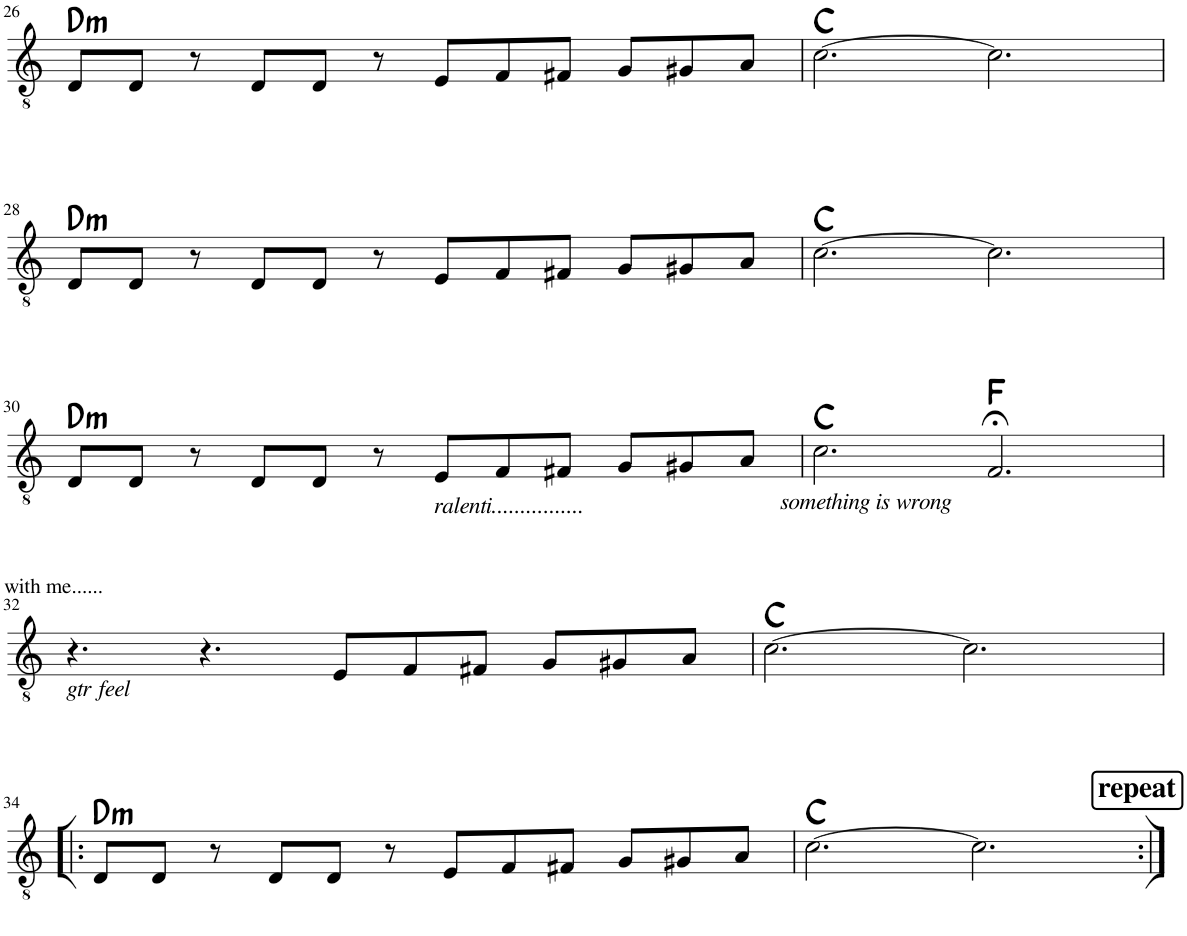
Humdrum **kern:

**kern	**harte
*part1	*part1
*staff1	*
*I"Classical Guitar	*
*I'Guit.	*
!!LO:PB:g=z
*clefGv2	*
*k[]	*
*M12/8	*
=26	=26
!	!LO:H:kt=m
8D/L	D:min
8D/J	.
8r	.
8D/L	.
8D/J	.
8r	.
8E/L	.
8F/	.
8F#X/J	.
8G/L	.
8G#X/	.
8A/J	.
=27	=27
[2.c\	C:maj
2.c\]	.
!!LO:LB:g=z
=28	=28
!	!LO:H:kt=m
8D/L	D:min
8D/J	.
8r	.
8D/L	.
8D/J	.
8r	.
8E/L	.
8F/	.
8F#X/J	.
8G/L	.
8G#X/	.
8A/J	.
=29	=29
[2.c\	C:maj
2.c\]	.
!!LO:LB:g=z
=30	=30
!	!LO:H:kt=m
8D/L	D:min
8D/J	.
8r	.
8D/L	.
8D/J	.
8r	.
!LO:TX:b:i:t=ralenti................	!
8E/L	.
8F/	.
8F#X/J	.
8G/L	.
8G#X/	.
8A/J	.
=31	=31
!LO:TX:b:i:t=something is wrong	!
2.c\	C:maj
2.F;</	F:maj
!!LO:LB:g=z
=32	=32
!LO:TX:a:t=with me......	!
!LO:TX:b:i:t=gtr feel	!
4.r	.
4.r	.
8E/L	.
8F/	.
8F#X/J	.
8G/L	.
8G#X/	.
8A/J	.
=33	=33
[2.c\	C:maj
2.c\]	.
!!LO:LB:g=z
=34!|:	=34!|:
!	!LO:H:kt=m
8D/L	D:min
8D/J	.
8r	.
8D/L	.
8D/J	.
8r	.
8E/L	.
8F/	.
8F#X/J	.
8G/L	.
8G#X/	.
8A/J	.
!!LO:REH:place=s1:a:B:rj:fs=14:t=repeat:qo=3
=35	=35
[2.c\	C:maj
2.c\]	.
=:|!	=:|!
*-	*-
